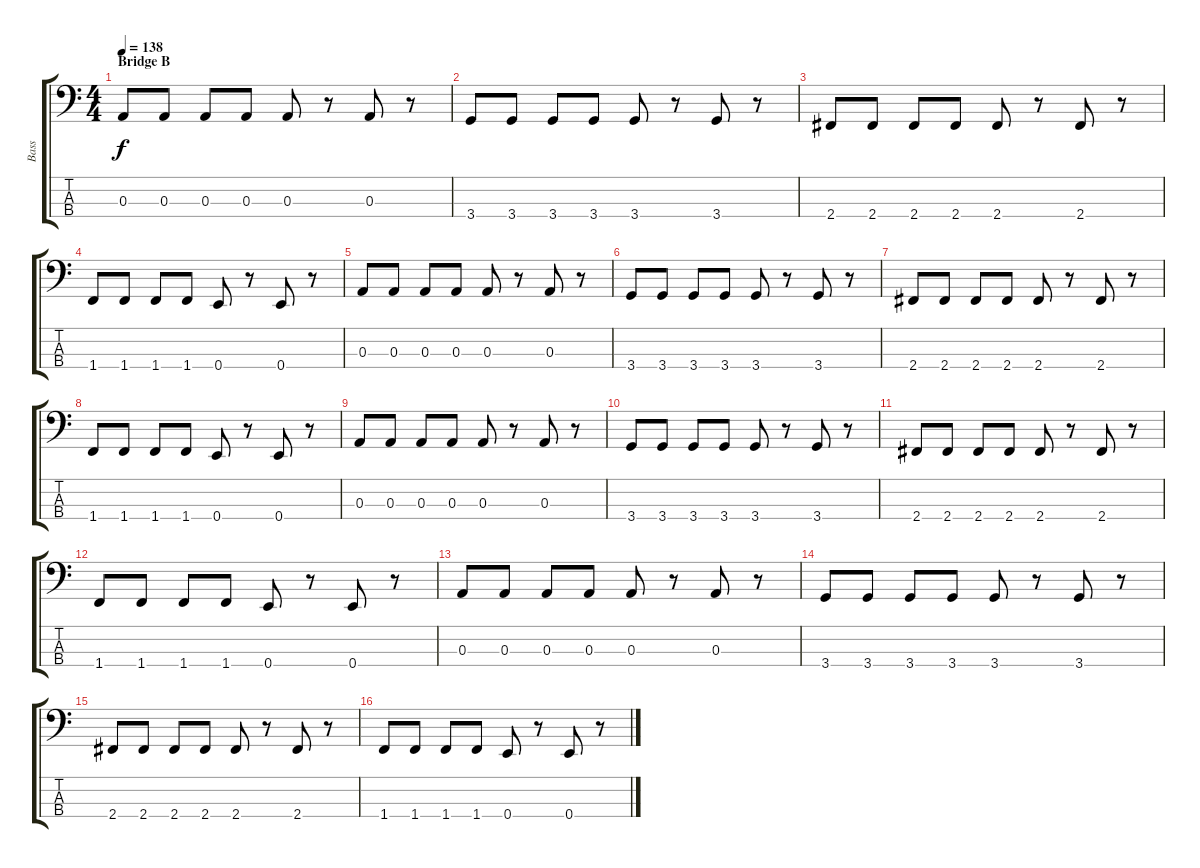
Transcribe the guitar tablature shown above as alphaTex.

\track ("Bass" "Bass") {instrument electricbassfinger}
\staff {score tabs}
\tuning (G2 D2 A1 E1) {hide}
\ts (4 4)
\section ("" "Bridge B")
\tempo 138
\clef f4
\ks c
0.3.8{dy f} 0.3.8 0.3.8 0.3.8 0.3.8 r.8 0.3.8 r.8 |
3.4.8 3.4.8 3.4.8 3.4.8 3.4.8 r.8 3.4.8 r.8 |
2.4.8 2.4.8 2.4.8 2.4.8 2.4.8 r.8 2.4.8 r.8 |
1.4.8 1.4.8 1.4.8 1.4.8 0.4.8 r.8 0.4.8 r.8 |
0.3.8 0.3.8 0.3.8 0.3.8 0.3.8 r.8 0.3.8 r.8 |
3.4.8 3.4.8 3.4.8 3.4.8 3.4.8 r.8 3.4.8 r.8 |
2.4.8 2.4.8 2.4.8 2.4.8 2.4.8 r.8 2.4.8 r.8 |
1.4.8 1.4.8 1.4.8 1.4.8 0.4.8 r.8 0.4.8 r.8 |
0.3.8 0.3.8 0.3.8 0.3.8 0.3.8 r.8 0.3.8 r.8 |
3.4.8 3.4.8 3.4.8 3.4.8 3.4.8 r.8 3.4.8 r.8 |
2.4.8 2.4.8 2.4.8 2.4.8 2.4.8 r.8 2.4.8 r.8 |
1.4.8 1.4.8 1.4.8 1.4.8 0.4.8 r.8 0.4.8 r.8 |
0.3.8 0.3.8 0.3.8 0.3.8 0.3.8 r.8 0.3.8 r.8 |
3.4.8 3.4.8 3.4.8 3.4.8 3.4.8 r.8 3.4.8 r.8 |
2.4.8 2.4.8 2.4.8 2.4.8 2.4.8 r.8 2.4.8 r.8 |
1.4.8 1.4.8 1.4.8 1.4.8 0.4.8 r.8 0.4.8 r.8
